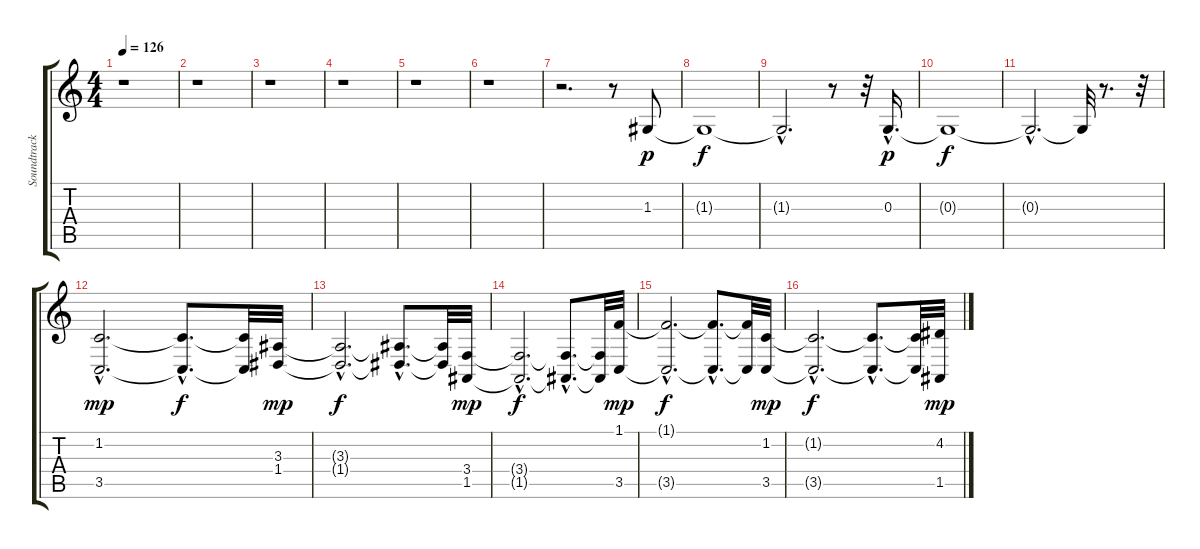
\track ("Soundtrack" "Soundtrack") {instrument fx2soundtrack}
\staff {score tabs}
\tuning (E4 B3 G3 D3 A2 E2) {hide}
\ts (4 4)
\tempo 126
\clef g2
\ks c
r.1{dy f} |
r.1 |
r.1 |
r.1 |
r.1 |
r.1 |
r.2{d} r.8 1.3.8{dy p} |
1.3{t}.1{dy f} |
1.3{hac t}.2{d} r.8 r.32 0.3{hac}.16{d dy p} |
0.3{t}.1{dy f} |
0.3{hac t}.2{d} 0.3{t}.32 r.8{d} r.32 |
(1.2{hac} 3.5{hac}).2{d dy mp} (1.2{hac t} 3.5{hac t}).8{d dy f} (1.2{t} 3.5{t}).32 (3.3 1.4).32{dy mp} |
(3.3{hac t} 1.4{hac t}).2{d dy f} (3.3{hac t} 1.4{hac t}).8{d} (3.3{t} 1.4{t}).32 (3.4 1.5).32{dy mp} |
(3.4{hac t} 1.5{hac t}).2{d dy f} (3.4{hac t} 1.5{hac t}).8{d} (3.4{t} 1.5{t}).32 (1.1 3.5).32{dy mp} |
(1.1{hac t} 3.5{hac t}).2{d dy f} (1.1{hac t} 3.5{hac t}).8{d} (1.1{t} 3.5{t}).32 (1.2 3.5).32{dy mp} |
(1.2{hac t} 3.5{hac t}).2{d dy f} (1.2{hac t} 3.5{hac t}).8{d} (1.2{t} 3.5{t}).32 (4.2 1.5).32{dy mp}
